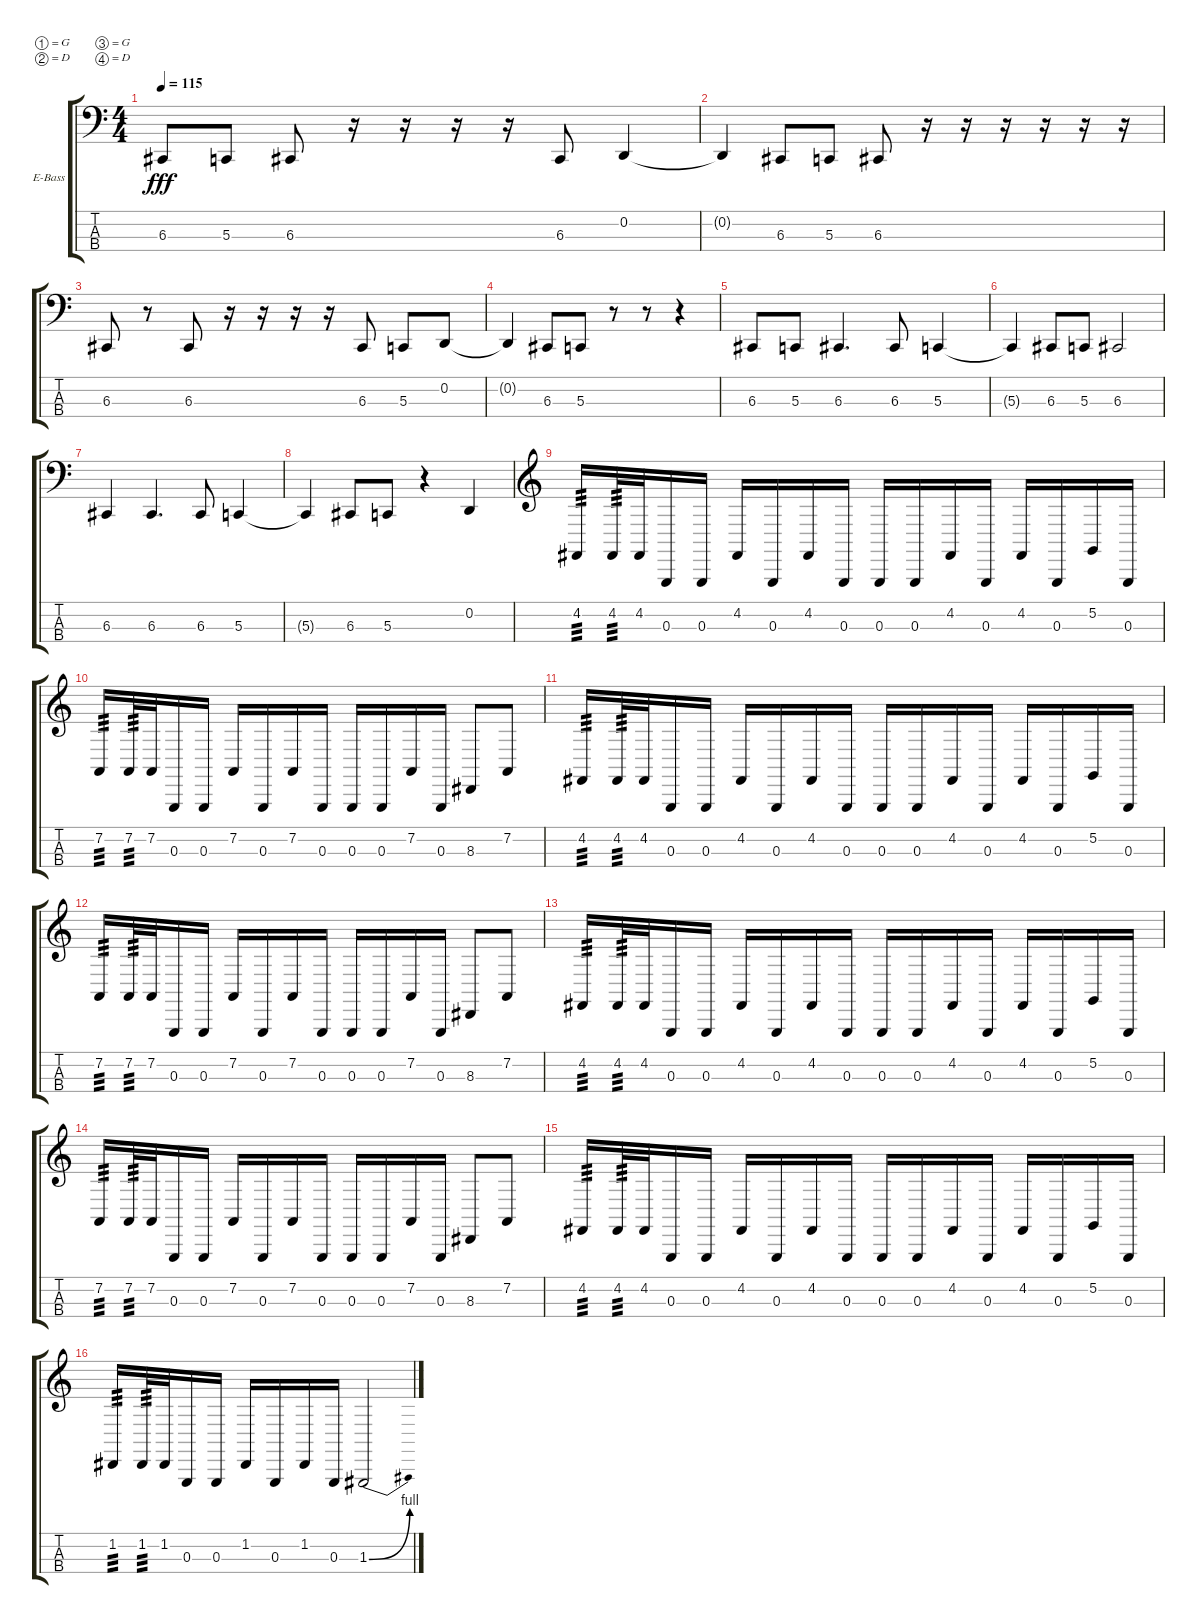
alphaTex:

\bracketExtendMode groupsimilarinstruments
\firstSystemTrackNameOrientation horizontal
\otherSystemsTrackNameOrientation horizontal
\track ("James" "E-Bass") {instrument electricbassfinger}
\staff {score tabs}
\tuning (G1 D1 G0 D0)
\ts (4 4)
\tempo 115
\clef f4
\ks c
6.3.8{dy fff} 5.3.8 6.3.8 r.16 r.16 r.16 r.16 6.3.8 0.2.4 |
0.2{t}.4 6.3.8 5.3.8 6.3.8 r.16 r.16 r.16 r.16 r.16 r.16 |
6.3.8 r.8 6.3.8 r.16 r.16 r.16 r.16 6.3.8 5.3.8 0.2.8 |
0.2{t}.4 6.3.8 5.3.8 r.8 r.8 r.4 |
6.3.8 5.3.8 6.3.4{d} 6.3.8 5.3.4 |
5.3{t}.4 6.3.8 5.3.8 6.3.2 |
6.3.4 6.3.4{d} 6.3.8 5.3.4 |
5.3{t}.4 6.3.8 5.3.8 r.4 0.2.4 |
\clef g2
4.2.16{tp 3} 4.2.32{tp 3} 4.2.32 0.3.16 0.3.16 4.2.16 0.3.16 4.2.16 0.3.16 0.3.16 0.3.16 4.2.16 0.3.16 4.2.16 0.3.16 5.2.16 0.3.16 |
7.2.16{tp 3} 7.2.32{tp 3} 7.2.32 0.3.16 0.3.16 7.2.16 0.3.16 7.2.16 0.3.16 0.3.16 0.3.16 7.2.16 0.3.16 8.3.8 7.2.8 |
4.2.16{tp 3} 4.2.32{tp 3} 4.2.32 0.3.16 0.3.16 4.2.16 0.3.16 4.2.16 0.3.16 0.3.16 0.3.16 4.2.16 0.3.16 4.2.16 0.3.16 5.2.16 0.3.16 |
7.2.16{tp 3} 7.2.32{tp 3} 7.2.32 0.3.16 0.3.16 7.2.16 0.3.16 7.2.16 0.3.16 0.3.16 0.3.16 7.2.16 0.3.16 8.3.8 7.2.8 |
4.2.16{tp 3} 4.2.32{tp 3} 4.2.32 0.3.16 0.3.16 4.2.16 0.3.16 4.2.16 0.3.16 0.3.16 0.3.16 4.2.16 0.3.16 4.2.16 0.3.16 5.2.16 0.3.16 |
7.2.16{tp 3} 7.2.32{tp 3} 7.2.32 0.3.16 0.3.16 7.2.16 0.3.16 7.2.16 0.3.16 0.3.16 0.3.16 7.2.16 0.3.16 8.3.8 7.2.8 |
4.2.16{tp 3} 4.2.32{tp 3} 4.2.32 0.3.16 0.3.16 4.2.16 0.3.16 4.2.16 0.3.16 0.3.16 0.3.16 4.2.16 0.3.16 4.2.16 0.3.16 5.2.16 0.3.16 |
1.2.16{tp 3} 1.2.32{tp 3} 1.2.32 0.3.16 0.3.16 1.2.16 0.3.16 1.2.16 0.3.16 1.3{be (bend 0 0 59.4 4)}.2
